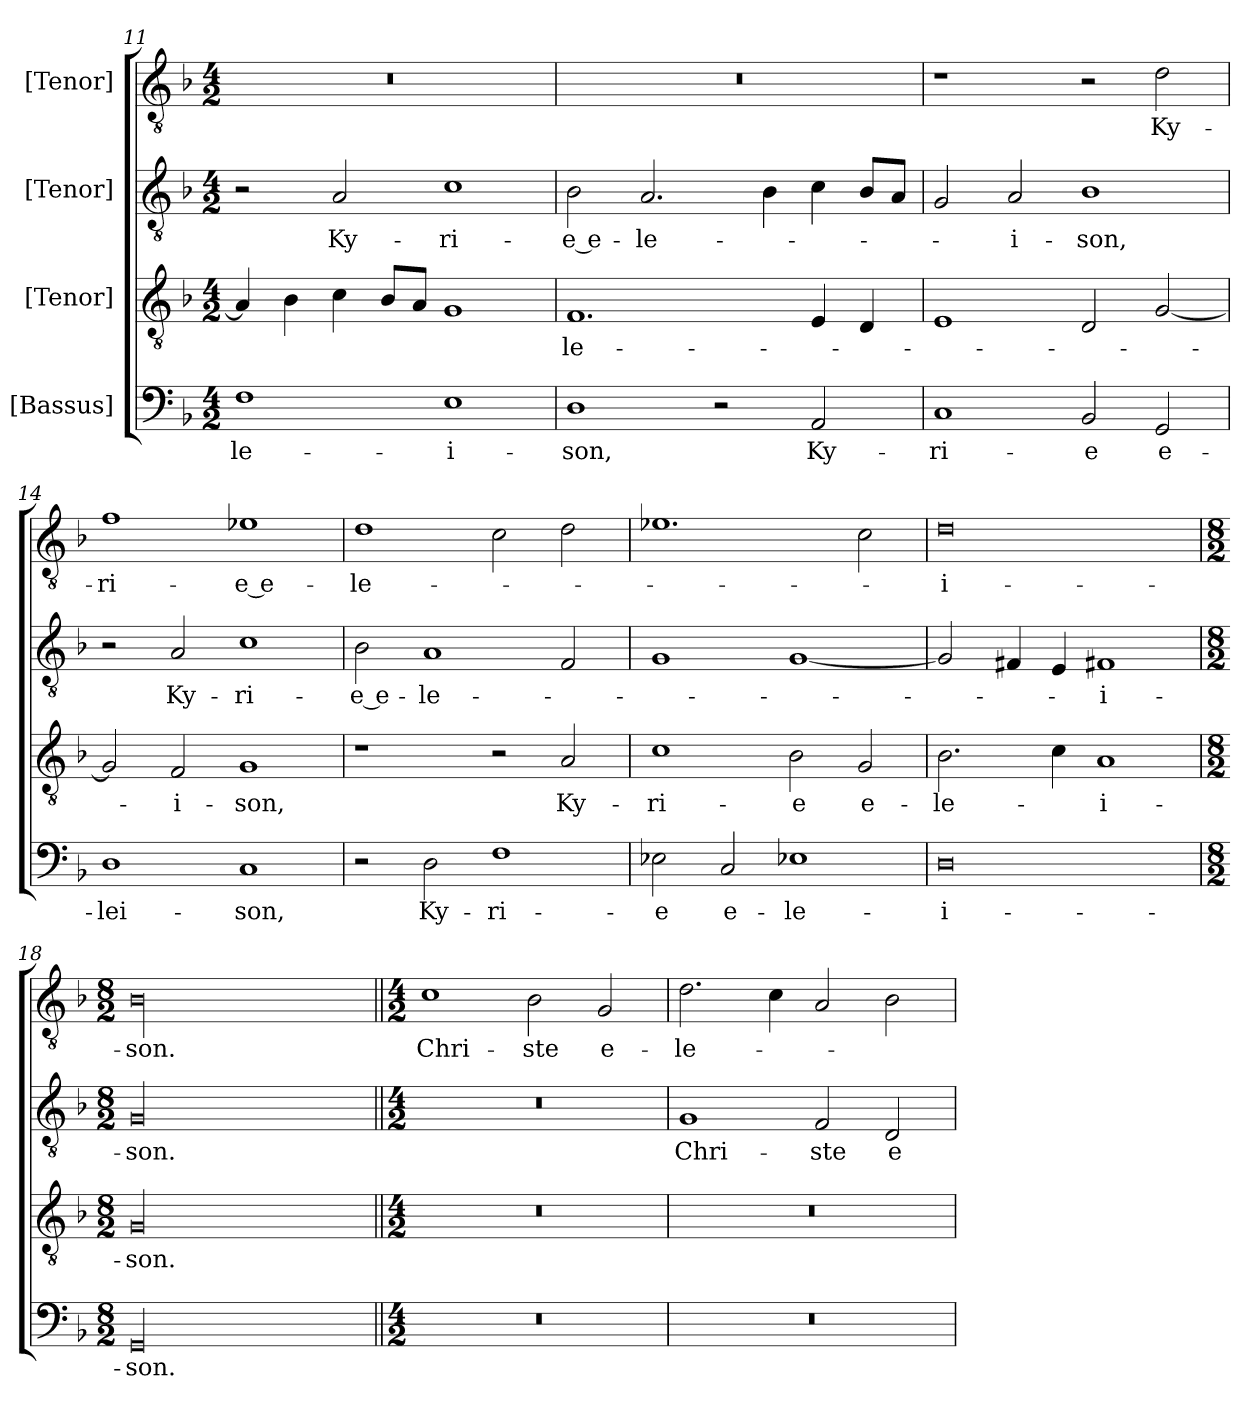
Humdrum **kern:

**kern	**text	**kern	**text	**kern	**text	**kern	**text
*part4	*part4	*part3	*part3	*part2	*part2	*part1	*part1
*staff4	*staff4	*staff3	*staff3	*staff2	*staff2	*staff1	*staff1
*I"[Bassus]	*	*I"[Tenor]	*	*I"[Tenor]	*	*I"[Tenor]	*
*clefF4	*	*clefGv2	*	*clefGv2	*	*clefGv2	*
*k[b-]	*	*k[b-]	*	*k[b-]	*	*k[b-]	*
*M4/2	*	*M4/2	*	*M4/2	*	*M4/2	*
=11	=11	=11	=11	=11	=11	=11	=11
1F\	-le-	4A/]	.	2r	.	0r	.
.	.	4B-\	.	.	.	.	.
.	.	4c\	.	2A/	Ky-	.	.
.	.	8B-/L	.	.	.	.	.
.	.	8A/J	.	.	.	.	.
1E\	-i-	1G/	.	1c\	-ri-	.	.
=12	=12	=12	=12	=12	=12	=12	=12
1D\	-son,	1.F/	-le-	2B-\	-e e-	0r	.
.	.	.	.	2.A/	-le-	.	.
2r	.	.	.	.	.	.	.
.	.	.	.	4B-\	.	.	.
2AA/	Ky-	4E/	.	4c\	.	.	.
.	.	4D/	.	8B-/L	.	.	.
.	.	.	.	8A/J	.	.	.
=13	=13	=13	=13	=13	=13	=13	=13
1C/	-ri-	1E/	.	2G/	.	1r	.
.	.	.	.	2A/	-i-	.	.
2BB-/	-e	2D/	.	1B-\	-son,	2r	.
2GG/	e-	[2G/	.	.	.	2d\	Ky-
=14	=14	=14	=14	=14	=14	=14	=14
1D\	-lei-	2G/]	.	2r	.	1f\	-ri-
.	.	2F/	-i-	2A/	Ky-	.	.
1C/	-son,	1G/	-son,	1c\	-ri-	1e-X\	-e e-
=15	=15	=15	=15	=15	=15	=15	=15
2r	.	1r	.	2B-\	-e e-	1d\	-le-
2D\	Ky-	.	.	1A/	-le-	.	.
1F\	-ri-	2r	.	.	.	2c\	.
.	.	2A/	Ky-	2F/	.	2d\	.
=16	=16	=16	=16	=16	=16	=16	=16
2E-X\	-e	1c\	-ri-	1G/	.	1.e-X\	.
2C/	e-	.	.	.	.	.	.
1E-X\	-le-	2B-\	-e	[1G/	.	.	.
.	.	2G/	e-	.	.	2c\	.
=17	=17	=17	=17	=17	=17	=17	=17
0D\	-i-	2.B-\	-le-	2G/]	.	0d\	-i-
.	.	.	.	4F#X/	.	.	.
.	.	4c\	.	4E/	.	.	.
.	.	1A/	-i-	1F#X/	-i-	.	.
=18	=18	=18	=18	=18	=18	=18	=18
*M8/2	*	*M8/2	*	*M8/2	*	*M8/2	*
00GG/	-son.	00G/	-son.	00G/	-son.	00B-\	-son.
=19||	=19||	=19||	=19||	=19||	=19||	=19||	=19||
*M4/2	*	*M4/2	*	*M4/2	*	*M4/2	*
0r	.	0r	.	0r	.	1c\	Chri-
.	.	.	.	.	.	2B-\	-ste
.	.	.	.	.	.	2G/	e-
=20	=20	=20	=20	=20	=20	=20	=20
0r	.	0r	.	1G/	Chri-	2.d\	-le-
.	.	.	.	.	.	4c\	.
.	.	.	.	2F/	-ste	2A/	.
.	.	.	.	2D/	e-	2B-\	.
=	=	=	=	=	=	=	=
*-	*-	*-	*-	*-	*-	*-	*-
